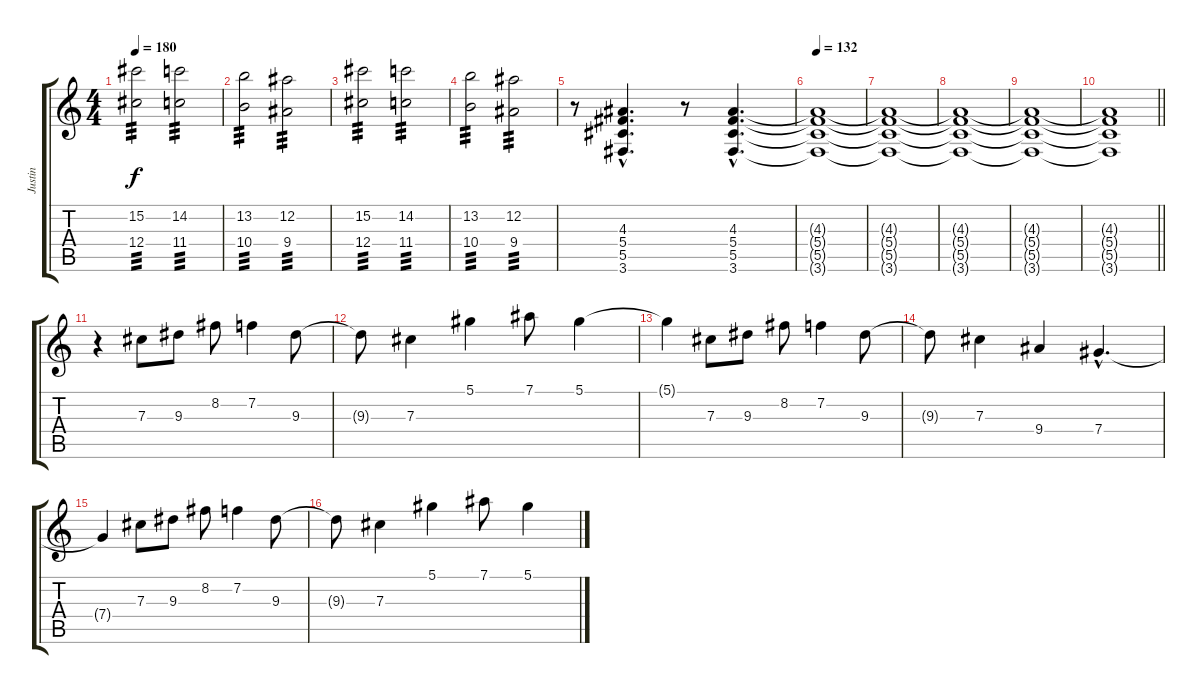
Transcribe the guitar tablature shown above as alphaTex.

\track ("Justin" "Justin") {instrument distortionguitar}
\staff {score tabs}
\tuning (Eb4 Bb3 Gb3 Db3 Ab2 Eb2) {hide}
\ts (4 4)
\tempo 180
\clef g2
\ks c
(15.2 12.4).2{tp 3 dy f} (14.2 11.4).2{tp 3} |
(13.2 10.4).2{tp 3} (12.2 9.4).2{tp 3} |
(15.2 12.4).2{tp 3} (14.2 11.4).2{tp 3} |
(13.2 10.4).2{tp 3} (12.2 9.4).2{tp 3} |
r.8 (4.3{hac} 5.4{hac} 5.5{hac} 3.6{hac}).4{d} r.8 (4.3{hac} 5.4{hac} 5.5{hac} 3.6{hac}).4{d} |
\tempo 132
(4.3{t} 5.4{t} 5.5{t} 3.6{t}).1 |
(4.3{t} 5.4{t} 5.5{t} 3.6{t}).1 |
(4.3{t} 5.4{t} 5.5{t} 3.6{t}).1 |
(4.3{t} 5.4{t} 5.5{t} 3.6{t}).1 |
\barLineRight lightlight
(4.3{t} 5.4{t} 5.5{t} 3.6{t}).1 |
\section ("" "")
r.4{instrument electricguitarclean} 7.3.8 9.3.8 8.2.8 7.2.4 9.3.8 |
9.3{t}.8 7.3.4 5.1.4 7.1.8 5.1.4 |
5.1{t}.4 7.3.8 9.3.8 8.2.8 7.2.4 9.3.8 |
9.3{t}.8 7.3.4 9.4.4 7.4{hac}.4{d} |
7.4{t}.4 7.3.8 9.3.8 8.2.8 7.2.4 9.3.8 |
9.3{t}.8 7.3.4 5.1.4 7.1.8 5.1.4
